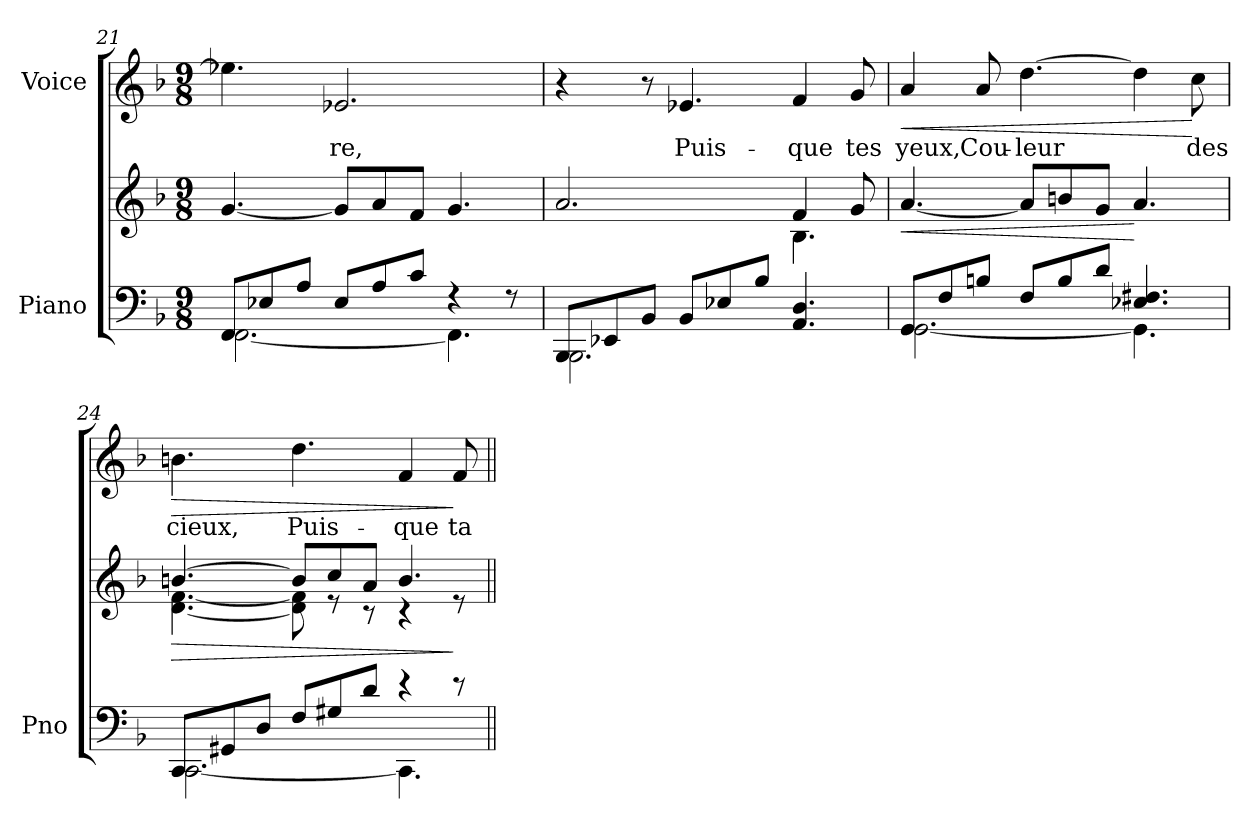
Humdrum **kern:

**kern	**kern	**dynam	**kern	**text	**dynam
*part2	*part2	*part2	*part1	*part1	*part1
*staff3	*staff2	*staff2/3	*staff1	*staff1	*staff1
*I"Piano	*	*	*I"Voice	*	*
*I'Pno	*	*	*	*	*
*clefF4	*clefG2	*	*clefG2	*	*
*k[b-]	*k[b-]	*	*k[b-]	*	*
*M9/8	*M9/8	*	*M9/8	*	*
=21	=21	=21	=21	=21	=21
*^	*	*	*	*	*
8FF/L	[2.FF\	[4.g/	.	4.ee-X\]	.	.
8E-X/	.	.	.	.	.	.
8A/J	.	.	.	.	.	.
8E-/L	.	8g/L]	.	2.e-X/	-re,	.
8A/	.	8a/	.	.	.	.
8c/J	.	8f/J	.	.	.	.
4r	4.FF\]	4.g/	.	.	.	.
8r	.	.	.	.	.	.
=22	=22	=22	=22	=22	=22	=22
*	*	*^	*	*	*	*
8BBB-/L	2.BBB-\	2.a/	2.ryy	.	4r	.	.
8EE-X/	.	.	.	.	.	.	.
8BB-/J	.	.	.	.	8r	.	.
8BB-/L	.	.	.	.	4.e-X/	Puis-	.
8E-X/	.	.	.	.	.	.	.
8B-/J	.	.	.	.	.	.	.
4.AA/ 4.D/	4.ryy	4f/	4.B-\	.	4f/	-que	.
.	.	8g/	.	.	8g/	tes	.
*	*	*v	*v	*	*	*	*
=23	=23	=23	=23	=23	=23	=23
!	!	!	!LO:HP:b	!	!	!LO:HP:b
8GG/L	[2.GG\	[4.a/	<	4a/	yeux,	<
8F/	.	.	.	.	.	.
8Bn/J	.	.	.	8a/	Cou-	.
8F/L	.	8a/L]	.	[4.dd\	-leur	.
8B/	.	8bn/	.	.	.	.
8d/J	.	8g/J	.	.	.	.
4.E-X/ 4.F#X/	4.GG\]	4.a/	[	4dd\]	.	.
.	.	.	.	8cc\	des	[
=24	=24	=24	=24	=24	=24	=24
!	!	!	!LO:HP:b	!	!	!LO:HP:b
*	*	*^	*	*	*	*
8CC/L	[2.CC\	[4.bn/	[4.d\ [4.f\	>	4.bn\	cieux,	>
8GG#X/	.	.	.	.	.	.	.
8D/J	.	.	.	.	.	.	.
8F/L	.	8b/L]	8d\] 8f\]	.	4.dd\	Puis-	.
8G#X/	.	8cc/	8r	.	.	.	.
8d/J	.	8a/J	8r	.	.	.	.
4r	4.CC\]	4.b/	4r	.	4f/	-que	.
8r	.	.	8r	]	8f/	ta	]
*v	*v	*	*	*	*	*	*
*	*v	*v	*	*	*	*
=||	=||	=||	=||	=||	=||
*-	*-	*-	*-	*-	*-
